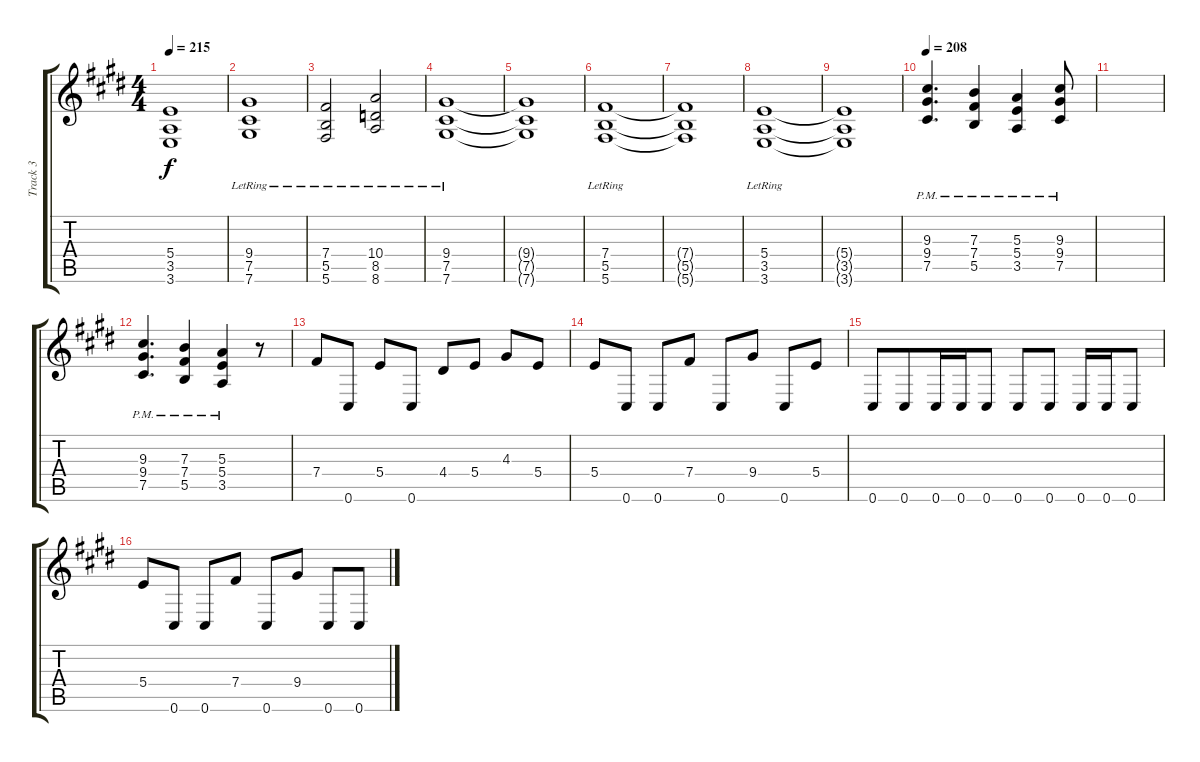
\track ("Track 3" "Track 3") {instrument overdrivenguitar}
\staff {score tabs}
\tuning (Db4 Ab3 E3 B2 Gb2 Db2) {hide}
\ts (4 4)
\tempo 215
\clef g2
\ks e
(5.4{t} 3.5{t} 3.6{t}).1{dy f} |
(9.4{lr} 7.5{lr} 7.6{lr}).1{volume 13} |
(7.4{lr} 5.5{lr} 5.6{lr}).2 (10.4{lr} 8.5{lr} 8.6{lr}).2 |
(9.4{lr} 7.5{lr} 7.6{lr}).1 |
(9.4{t} 7.5{t} 7.6{t}).1 |
(7.4{lr} 5.5{lr} 5.6{lr}).1 |
(7.4{t} 5.5{t} 5.6{t}).1 |
(5.4{lr} 3.5{lr} 3.6{lr}).1 |
(5.4{t} 3.5{t} 3.6{t}).1 |
\tempo 208
(9.3{pm} 9.4{pm} 7.5{pm}).4{d} (7.3{pm} 7.4{pm} 5.5{pm}).4{beam merge} (5.3{pm} 5.4{pm} 3.5{pm}).4 (9.3{pm} 9.4{pm} 7.5{pm}).8 |
|
(9.3{pm} 9.4{pm} 7.5{pm}).4{d beam merge} (7.3{pm} 7.4{pm} 5.5{pm}).4{beam merge} (5.3{pm} 5.4{pm} 3.5{pm}).4 r.8 |
7.4.8 0.6.8 5.4.8 0.6.8 4.4.8 5.4.8 4.3.8{beam merge} 5.4.8 |
5.4.8 0.6.8 0.6.8{beam merge} 7.4.8 0.6.8 9.4.8 0.6.8 5.4.8 |
0.6.8 0.6.8{beam merge} 0.6.16{beam merge} 0.6.16 0.6.8 0.6.8{beam merge} 0.6.8 0.6.16 0.6.16 0.6.8 |
5.4.8 0.6.8 0.6.8{beam merge} 7.4.8 0.6.8 9.4.8 0.6.8 0.6.8
